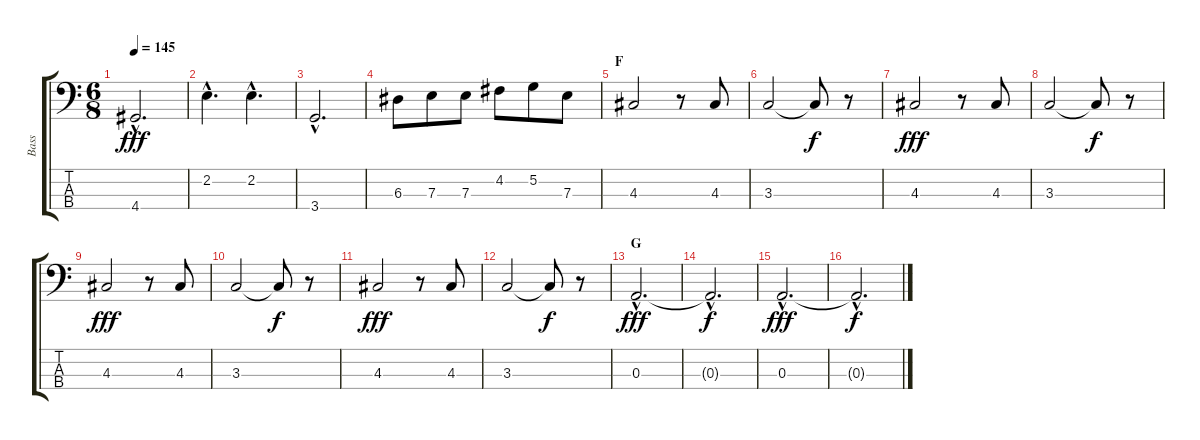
\track ("Bass" "Bass") {instrument electricbassfinger}
\staff {score tabs}
\tuning (G2 D2 A1 E1) {hide}
\ts (6 8)
\tempo 145
\clef f4
\ks c
4.4{hac}.2{d dy fff} |
2.2{hac}.4{d} 2.2{hac}.4{d} |
3.4{hac}.2{d} |
6.3.8 7.3.8 7.3.8 4.2.8 5.2.8 7.3.8 |
\section ("" "F")
4.3.2 r.8 4.3.8 |
3.3.2 3.3{t}.8{dy f} r.8 |
4.3.2{dy fff} r.8 4.3.8 |
3.3.2 3.3{t}.8{dy f} r.8 |
4.3.2{dy fff} r.8 4.3.8 |
3.3.2 3.3{t}.8{dy f} r.8 |
4.3.2{dy fff} r.8 4.3.8 |
3.3.2 3.3{t}.8{dy f} r.8 |
\section ("" "G")
0.3{hac}.2{d dy fff} |
0.3{hac t}.2{d dy f} |
0.3{hac}.2{d dy fff} |
0.3{hac t}.2{d dy f}
